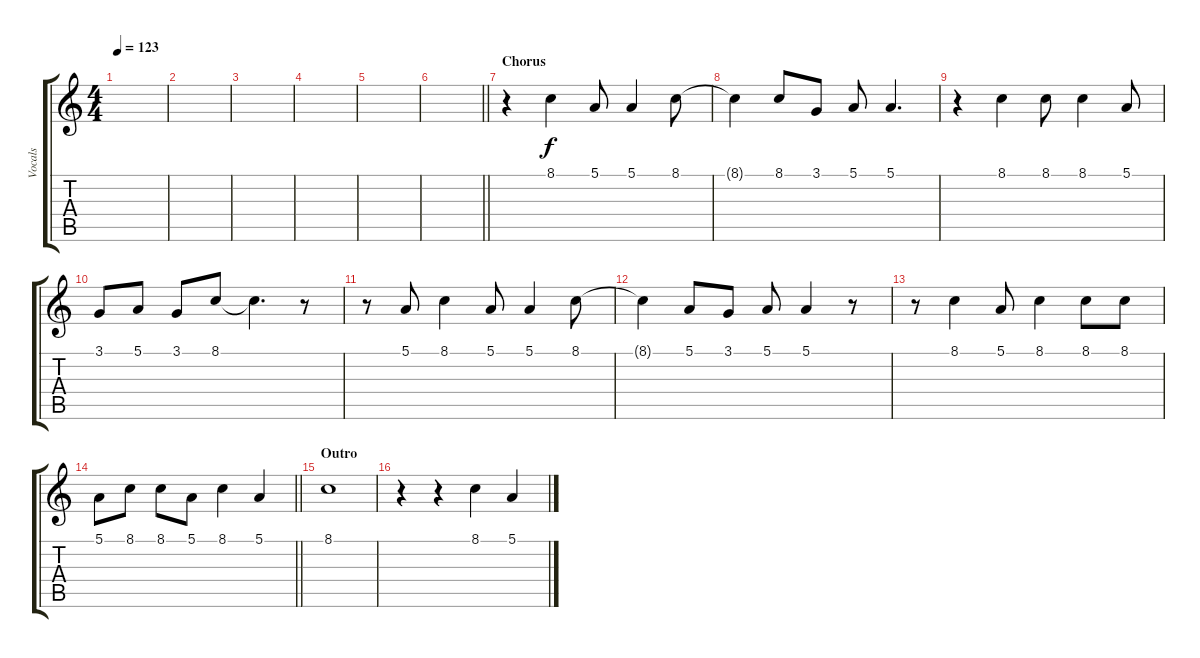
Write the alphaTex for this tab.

\track ("Vocals" "Vocals") {instrument altosax}
\staff {score tabs}
\tuning (E4 B3 G3 D3 A2 E2) {hide}
\ts (4 4)
\tempo 123
\clef g2
\ks c
|
|
|
|
|
\barLineRight lightlight
|
\section ("" "Chorus")
r.4 8.1.4 5.1.8 5.1.4 8.1.8 |
8.1{t}.4 8.1.8 3.1.8 5.1.8 5.1.4{d} |
r.4 8.1.4 8.1.8 8.1.4 5.1.8 |
3.1.8 5.1.8 3.1.8 8.1.8 8.1{t}.4{d} r.8 |
r.8 5.1.8 8.1.4 5.1.8 5.1.4 8.1.8 |
8.1{t}.4 5.1.8 3.1.8 5.1.8 5.1.4 r.8 |
r.8 8.1.4 5.1.8 8.1.4 8.1.8 8.1.8 |
\barLineRight lightlight
5.1.8 8.1.8 8.1.8 5.1.8 8.1.4 5.1.4 |
\section ("" "Outro")
8.1.1 |
r.4 r.4 8.1.4 5.1.4
